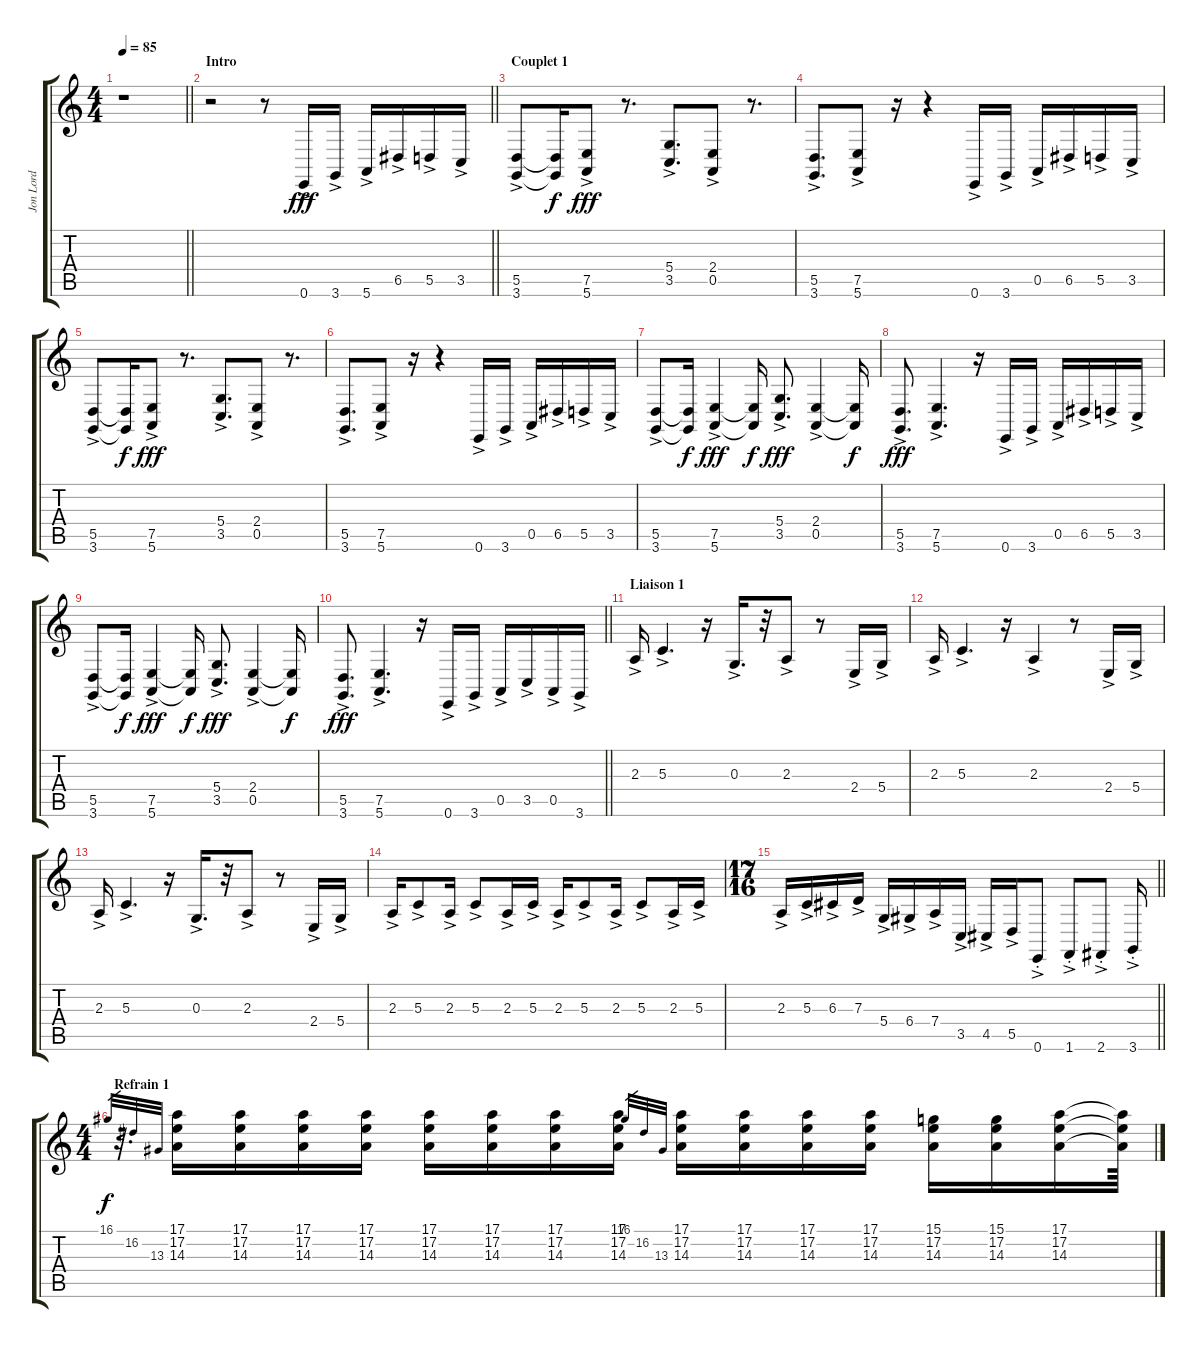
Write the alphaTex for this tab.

\track ("Jon Lord" "Jon Lord") {instrument drawbarorgan}
\staff {score tabs}
\tuning (E4 B3 G3 D3 A2 E2) {hide}
\ts (4 4)
\tempo 85
\clef g2
\barLineRight lightlight
\ks c
r.1{dy fff instrument drawbarorgan} |
\section ("" "Intro")
\barLineRight lightlight
r.2 r.8 0.6{ac}.16 3.6{ac}.16 5.6{ac}.16 6.5{ac}.16 5.5{ac}.16 3.5{ac}.16 |
\section ("" "Couplet 1")
(5.5{ac} 3.6{ac}).8 (5.5{t} 3.6{t}).16{dy f} (7.5{ac} 5.6{ac}).8{dy fff} r.8{d} (5.4{ac} 3.5{ac}).8{d} (2.4{ac} 0.5{ac}).8 r.8{d} |
(5.5{ac} 3.6{ac}).8{d} (7.5{ac} 5.6{ac}).8 r.16 r.4 0.6{ac}.16 3.6{ac}.16 0.5{ac}.16 6.5{ac}.16 5.5{ac}.16 3.5{ac}.16 |
(5.5{ac} 3.6{ac}).8 (5.5{t} 3.6{t}).16{dy f} (7.5{ac} 5.6{ac}).8{dy fff} r.8{d} (5.4{ac} 3.5{ac}).8{d} (2.4{ac} 0.5{ac}).8 r.8{d} |
(5.5{ac} 3.6{ac}).8{d} (7.5{ac} 5.6{ac}).8 r.16 r.4 0.6{ac}.16 3.6{ac}.16 0.5{ac}.16 6.5{ac}.16 5.5{ac}.16 3.5{ac}.16 |
(5.5{ac} 3.6{ac}).8 (5.5{t} 3.6{t}).16{dy f} (7.5{ac} 5.6{ac}).4{dy fff} (7.5{t} 5.6{t}).16{dy f} (5.4{ac} 3.5{ac}).8{d dy fff} (2.4{ac} 0.5{ac}).4 (2.4{t} 0.5{t}).16{dy f} |
(5.5{ac} 3.6{ac}).8{d dy fff} (7.5{ac} 5.6{ac}).4{d} r.16 0.6{ac}.16 3.6{ac}.16 0.5{ac}.16 6.5{ac}.16 5.5{ac}.16 3.5{ac}.16 |
(5.5{ac} 3.6{ac}).8 (5.5{t} 3.6{t}).16{dy f} (7.5{ac} 5.6{ac}).4{dy fff} (7.5{t} 5.6{t}).16{dy f} (5.4{ac} 3.5{ac}).8{d dy fff} (2.4{ac} 0.5{ac}).4 (2.4{t} 0.5{t}).16{dy f} |
\barLineRight lightlight
(5.5{ac} 3.6{ac}).8{d dy fff} (7.5{ac} 5.6{ac}).4{d} r.16 0.6{ac}.16 3.6{ac}.16 0.5{ac}.16 3.5{ac}.16 0.5{ac}.16 3.6{ac}.16 |
\section ("" "Liaison 1")
2.3{ac}.16 5.3{ac}.4{d} r.16 0.3{ac}.16{d} r.32 2.3{ac}.8 r.8 2.4{ac}.16 5.4{ac}.16 |
2.3{ac}.16 5.3{ac}.4{d} r.16 2.3{ac}.4 r.8 2.4{ac}.16 5.4{ac}.16 |
2.3{ac}.16 5.3{ac}.4{d} r.16 0.3{ac}.16{d} r.32 2.3{ac}.8 r.8 2.4{ac}.16 5.4{ac}.16 |
2.3{ac}.16 5.3{ac}.8 2.3{ac}.16 5.3{ac}.8 2.3{ac}.16 5.3{ac}.16 2.3{ac}.16 5.3{ac}.8 2.3{ac}.16 5.3{ac}.8 2.3{ac}.16 5.3{ac}.16 |
\ts (17 16)
\barLineRight lightlight
2.3{ac}.16 5.3{ac}.16 6.3{ac}.16 7.3{ac}.16 5.4{ac}.16 6.4{ac}.16 7.4{ac}.16 3.5{ac}.16 4.5{ac}.16 5.5{ac}.16 0.6{ac st}.8 1.6{ac st}.8 2.6{ac st}.8 3.6{ac st}.16 |
\ts (4 4)
\section ("" "Refrain 1")
r.32{d volume 12 instrument electricgrandpiano} 16.1.32{gr dy f} 16.2.32{gr} 13.3.32{gr} (17.1 17.2 14.3).16 (17.1 17.2 14.3).16 (17.1 17.2 14.3).16 (17.1 17.2 14.3).16 (17.1 17.2 14.3).16 (17.1 17.2 14.3).16 (17.1 17.2 14.3).16 (17.1 17.2 14.3).16 16.1.32{gr} 16.2.32{gr} 13.3.32{gr} (17.1 17.2 14.3).16 (17.1 17.2 14.3).16 (17.1 17.2 14.3).16 (17.1 17.2 14.3).16 (15.1 17.2 14.3).16 (15.1 17.2 14.3).16 (17.1 17.2 14.3).16 (17.1{t} 17.2{t} 14.3{t}).64
